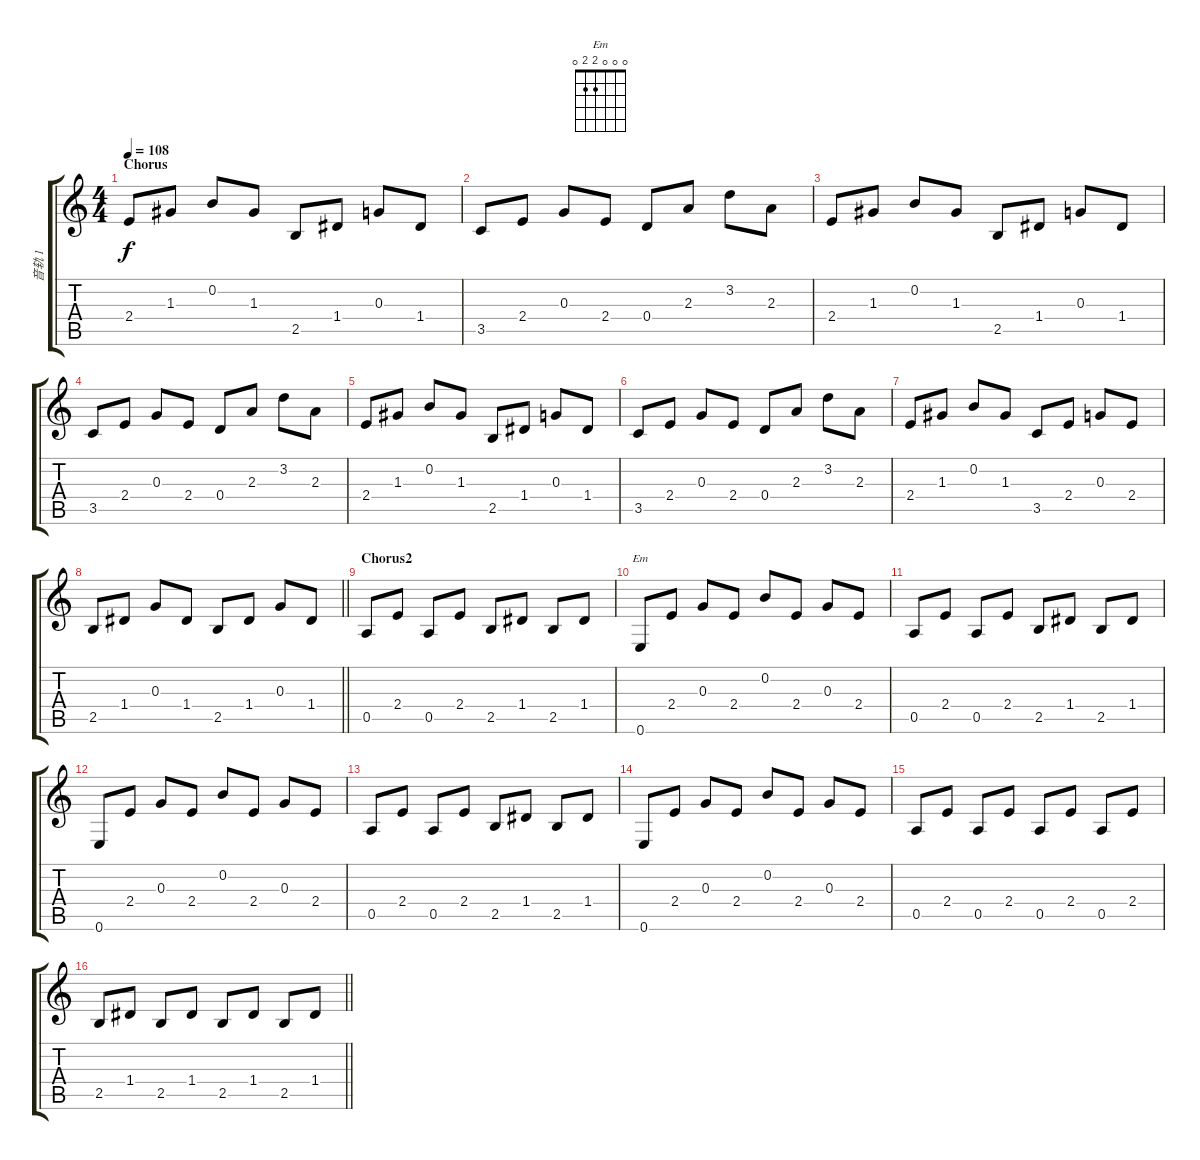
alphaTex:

\track ("音轨 1" "音轨 1") {instrument acousticguitarsteel}
\staff {score tabs}
\tuning (E4 B3 G3 D3 A2 E2) {hide}
\chord ("Em" 0 0 0 2 2 0)
\ts (4 4)
\section ("" "Chorus")
\tempo 108
\clef g2
\ks c
2.4.8{dy f} 1.3.8 0.2.8 1.3.8 2.5.8 1.4.8 0.3.8 1.4.8 |
3.5.8 2.4.8 0.3.8 2.4.8 0.4.8 2.3.8 3.2.8 2.3.8 |
2.4.8 1.3.8 0.2.8 1.3.8 2.5.8 1.4.8 0.3.8 1.4.8 |
3.5.8 2.4.8 0.3.8 2.4.8 0.4.8 2.3.8 3.2.8 2.3.8 |
2.4.8 1.3.8 0.2.8 1.3.8 2.5.8 1.4.8 0.3.8 1.4.8 |
3.5.8 2.4.8 0.3.8 2.4.8 0.4.8 2.3.8 3.2.8 2.3.8 |
2.4.8 1.3.8 0.2.8 1.3.8 3.5.8 2.4.8 0.3.8 2.4.8 |
\barLineRight lightlight
2.5.8 1.4.8 0.3.8 1.4.8 2.5.8 1.4.8 0.3.8 1.4.8 |
\section ("" "Chorus2")
0.5.8 2.4.8 0.5.8 2.4.8 2.5.8 1.4.8 2.5.8 1.4.8 |
0.6.8{ch "Em"} 2.4.8 0.3.8 2.4.8 0.2.8 2.4.8 0.3.8 2.4.8 |
0.5.8 2.4.8 0.5.8 2.4.8 2.5.8 1.4.8 2.5.8 1.4.8 |
0.6.8 2.4.8 0.3.8 2.4.8 0.2.8 2.4.8 0.3.8 2.4.8 |
0.5.8 2.4.8 0.5.8 2.4.8 2.5.8 1.4.8 2.5.8 1.4.8 |
0.6.8 2.4.8 0.3.8 2.4.8 0.2.8 2.4.8 0.3.8 2.4.8 |
0.5.8 2.4.8 0.5.8 2.4.8 0.5.8 2.4.8 0.5.8 2.4.8 |
\barLineRight lightlight
2.5.8 1.4.8 2.5.8 1.4.8 2.5.8 1.4.8 2.5.8 1.4.8
